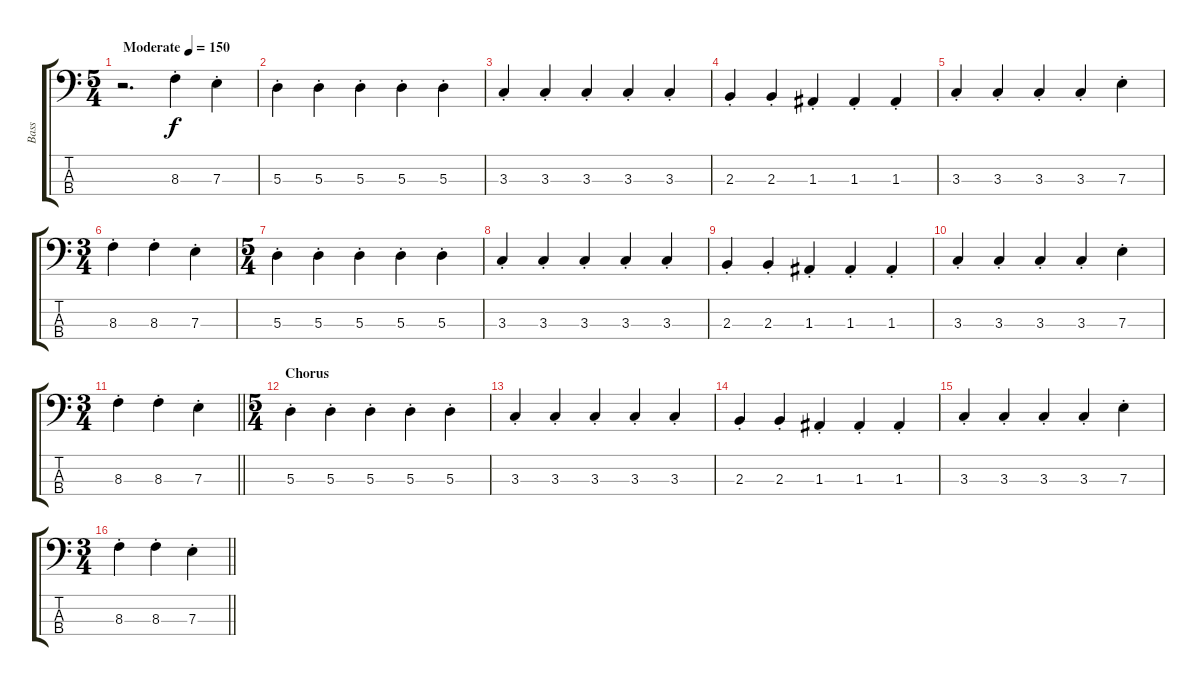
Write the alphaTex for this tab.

\track ("Bass" "Bass") {instrument electricbassfinger}
\staff {score tabs}
\tuning (G2 D2 A1 E1) {hide}
\ts (5 4)
\tempo (150 "Moderate")
\clef f4
\ks c
r.2{d dy f instrument electricbassfinger} 8.3{st}.4 7.3{st}.4 |
5.3{st}.4 5.3{st}.4 5.3{st}.4 5.3{st}.4 5.3{st}.4 |
3.3{st}.4 3.3{st}.4 3.3{st}.4 3.3{st}.4 3.3{st}.4 |
2.3{st}.4 2.3{st}.4 1.3{st}.4 1.3{st}.4 1.3{st}.4 |
3.3{st}.4 3.3{st}.4 3.3{st}.4 3.3{st}.4 7.3{st}.4 |
\ts (3 4)
8.3{st}.4 8.3{st}.4 7.3{st}.4 |
\ts (5 4)
5.3{st}.4 5.3{st}.4 5.3{st}.4 5.3{st}.4 5.3{st}.4 |
3.3{st}.4 3.3{st}.4 3.3{st}.4 3.3{st}.4 3.3{st}.4 |
2.3{st}.4 2.3{st}.4 1.3{st}.4 1.3{st}.4 1.3{st}.4 |
3.3{st}.4 3.3{st}.4 3.3{st}.4 3.3{st}.4 7.3{st}.4 |
\ts (3 4)
\barLineRight lightlight
8.3{st}.4 8.3{st}.4 7.3{st}.4 |
\ts (5 4)
\section ("" "Chorus")
5.3{st}.4 5.3{st}.4 5.3{st}.4 5.3{st}.4 5.3{st}.4 |
3.3{st}.4 3.3{st}.4 3.3{st}.4 3.3{st}.4 3.3{st}.4 |
2.3{st}.4 2.3{st}.4 1.3{st}.4 1.3{st}.4 1.3{st}.4 |
3.3{st}.4 3.3{st}.4 3.3{st}.4 3.3{st}.4 7.3{st}.4 |
\ts (3 4)
\barLineRight lightlight
8.3{st}.4 8.3{st}.4 7.3{st}.4
